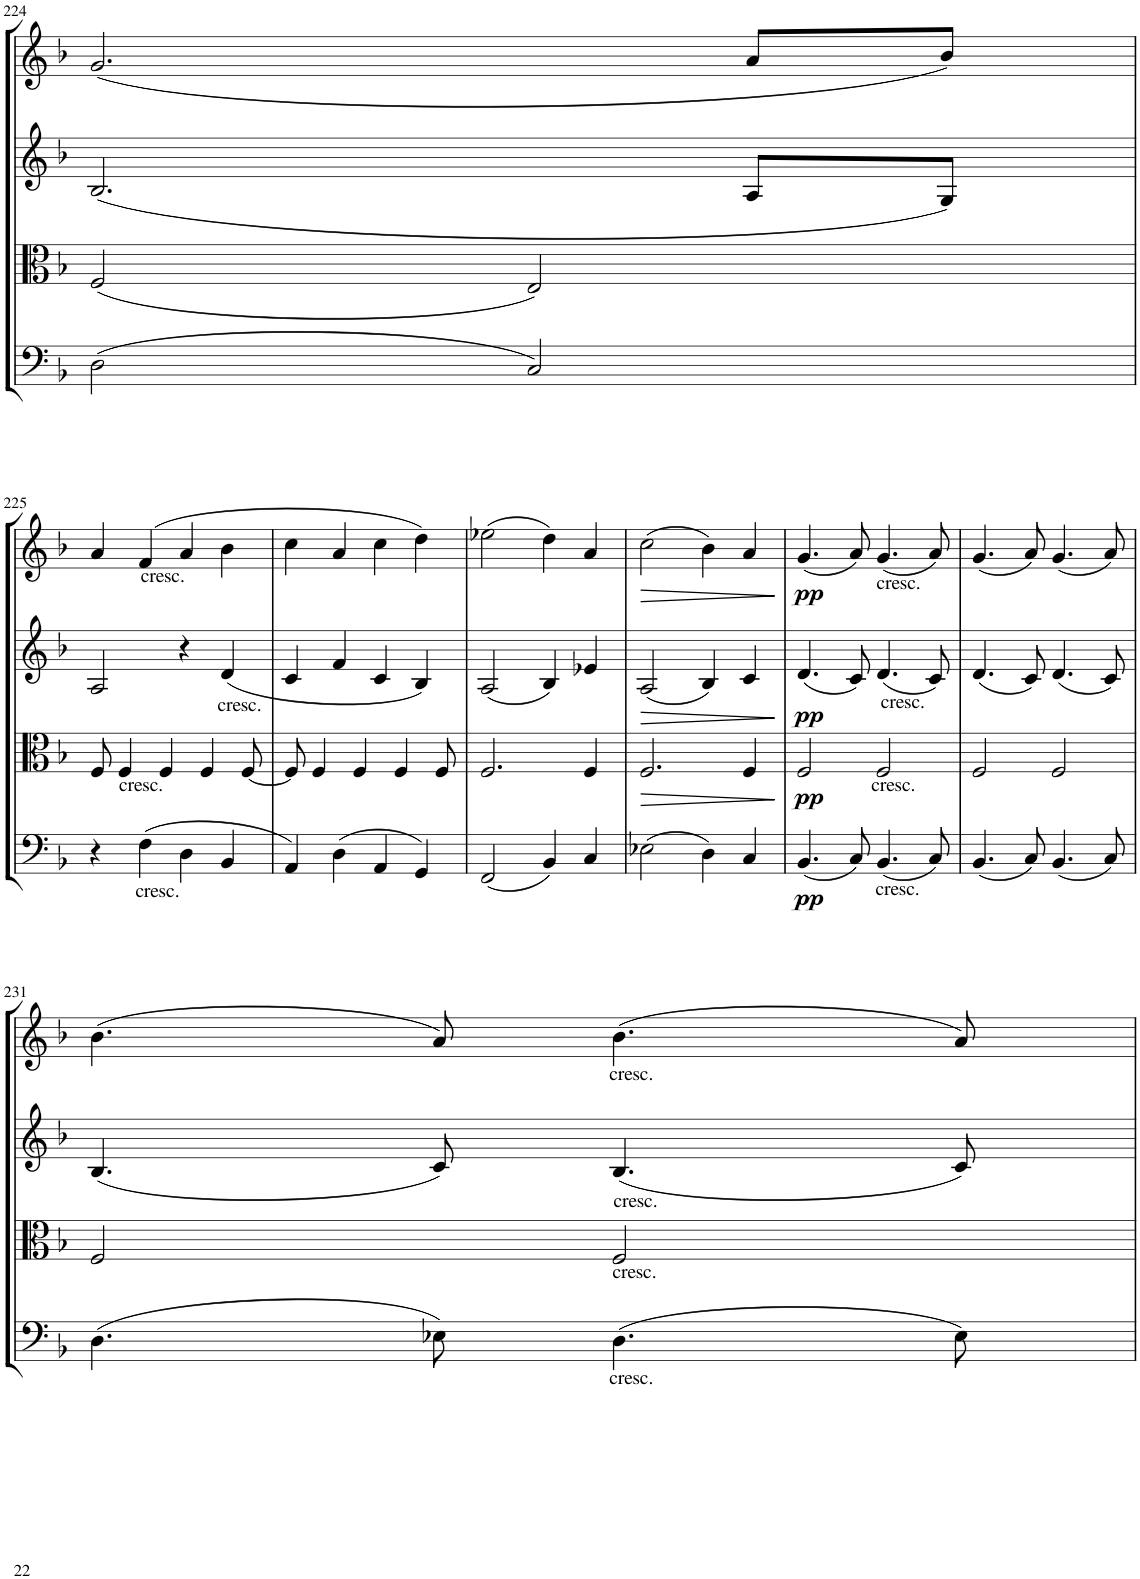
**kern	**dynam	**kern	**dynam	**kern	**dynam	**kern	**dynam
*part4	*part4	*part3	*part3	*part2	*part2	*part1	*part1
*staff4	*staff4	*staff3	*staff3	*staff2	*staff2	*staff1	*staff1
*I"Violoncello	*	*I"Viola	*	*I"Violino II	*	*I"Violino I	*
*I'Vc	*	*I'Vla	*	*I'Vln	*	*I'Vln	*
!!LO:PB:g=z
*clefF4	*	*clefC3	*	*clefG2	*	*clefG2	*
*k[b-]	*	*k[b-]	*	*k[b-]	*	*k[b-]	*
*M2/2	*	*M2/2	*	*M2/2	*	*M2/2	*
*met(c|)	*	*met(c|)	*	*met(c|)	*	*met(c|)	*
=224	=224	=224	=224	=224	=224	=224	=224
(2D\	.	(2F/	.	(2.B-/	.	(2.g/	.
2C/)	.	2E/)	.	.	.	.	.
.	.	.	.	8A/L	.	8a/L	.
.	.	.	.	8G/J)	.	8b-/J)	.
!!LO:LB:g=z
=225	=225	=225	=225	=225	=225	=225	=225
4r	.	8F/	.	2A/	.	4a/	.
!	!	!LO:TX:b:t=cresc.	!	!	!	!	!
.	.	4F/	.	.	.	.	.
!	!	!	!	!	!	!LO:TX:b:t=cresc.	!
!LO:TX:b:t=cresc.	!	!	!	!	!	!	!
(4F\	.	.	.	.	.	(4f/	.
.	.	4F/	.	.	.	.	.
4D\	.	.	.	4r	.	4a/	.
.	.	4F/	.	.	.	.	.
!	!	!	!	!LO:TX:b:t=cresc.	!	!	!
4BB-/	.	.	.	(4d/	.	4b-\	.
.	.	[8F/	.	.	.	.	.
=226	=226	=226	=226	=226	=226	=226	=226
4AA/)	.	8F/]	.	4c/	.	4cc\	.
.	.	4F/	.	.	.	.	.
(4D\	.	.	.	4f/	.	4a/	.
.	.	4F/	.	.	.	.	.
4AA/	.	.	.	4c/	.	4cc\	.
.	.	4F/	.	.	.	.	.
4GG/)	.	.	.	4B-/)	.	4dd\)	.
.	.	8F/	.	.	.	.	.
=227	=227	=227	=227	=227	=227	=227	=227
(2FF/	.	2.F/	.	(2A/	.	(2ee-X\	.
4BB-/)	.	.	.	4B-/)	.	4dd\)	.
4C/	.	4F/	.	4e-X/	.	4a/	.
=228	=228	=228	=228	=228	=228	=228	=228
!	!	!	!LO:HP:b	!	!LO:HP:b	!	!LO:HP:b
(2E-X\	.	2.F/	>	(2A/	>	(2cc\	>
4D\)	.	.	.	4B-/)	.	4b-\)	.
4C/	.	4F/	.	4c/	.	4a/	.
.	.	.	]	.	]	.	]
=229	=229	=229	=229	=229	=229	=229	=229
!	!LO:DY:b	!	!LO:DY:b	!	!LO:DY:b	!	!LO:DY:b
(4.BB-/	pp	2F/	pp	(4.d/	pp	(4.g/	pp
8C/)	.	.	.	8c/)	.	8a/)	.
!	!	!	!	!	!	!LO:TX:b:t=cresc.	!
!	!	!	!	!LO:TX:b:t=cresc.	!	!	!
!	!	!LO:TX:b:t=cresc.	!	!	!	!	!
!LO:TX:b:t=cresc.	!	!	!	!	!	!	!
(4.BB-/	.	2F/	.	(4.d/	.	(4.g/	.
8C/)	.	.	.	8c/)	.	8a/)	.
=230	=230	=230	=230	=230	=230	=230	=230
(4.BB-/	.	2F/	.	(4.d/	.	(4.g/	.
8C/)	.	.	.	8c/)	.	8a/)	.
(4.BB-/	.	2F/	.	(4.d/	.	(4.g/	.
8C/)	.	.	.	8c/)	.	8a/)	.
!!LO:LB:g=z
=231	=231	=231	=231	=231	=231	=231	=231
(4.D\	.	2F/	.	(4.B-/	.	(4.b-\	.
8E-X\)	.	.	.	8c/)	.	8a/)	.
!	!	!	!	!	!	!LO:TX:b:t=cresc.	!
!	!	!	!	!LO:TX:b:t=cresc.	!	!	!
!	!	!LO:TX:b:t=cresc.	!	!	!	!	!
!LO:TX:b:t=cresc.	!	!	!	!	!	!	!
(4.D\	.	2F/	.	(4.B-/	.	(4.b-\	.
8E-\)	.	.	.	8c/)	.	8a/)	.
=	=	=	=	=	=	=	=
*-	*-	*-	*-	*-	*-	*-	*-
